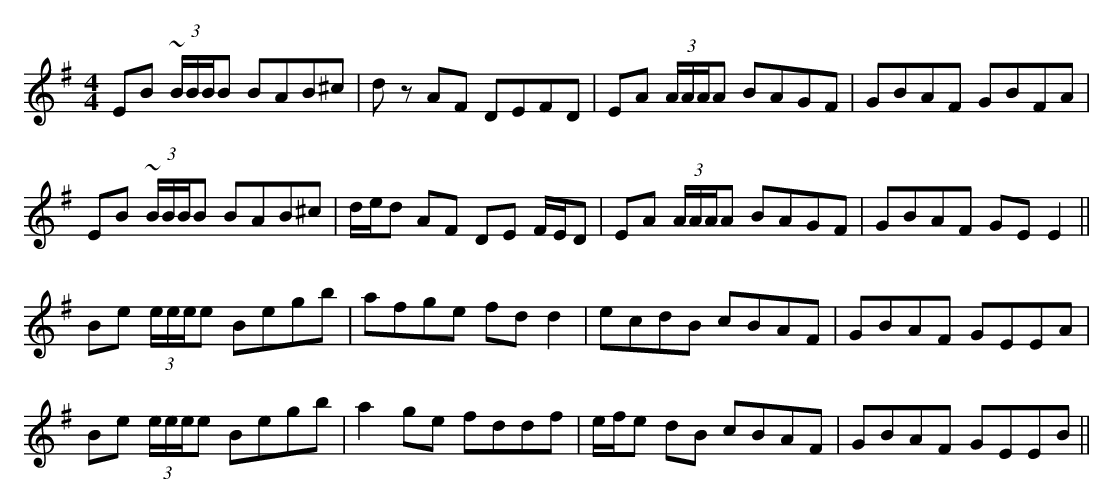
X:1
M:4/4
K:Emin
EB ~(3B/B/B/B BAB^c|dz AF DEFD|EA (3A/A/A/A BAGF|GBAF GBFA|
EB ~(3B/B/B/B BAB^c|d/e/d AF DE F/E/D|EA (3A/A/A/A BAGF |GBAF GEE2||
Be (3e/e/e/e Begb|afge fdd2|ecdB cBAF|GBAF GEEA|
Be (3e/e/e/e Begb|a2 ge fddf|e/f/e dB cBAF|GBAF GEEB||
